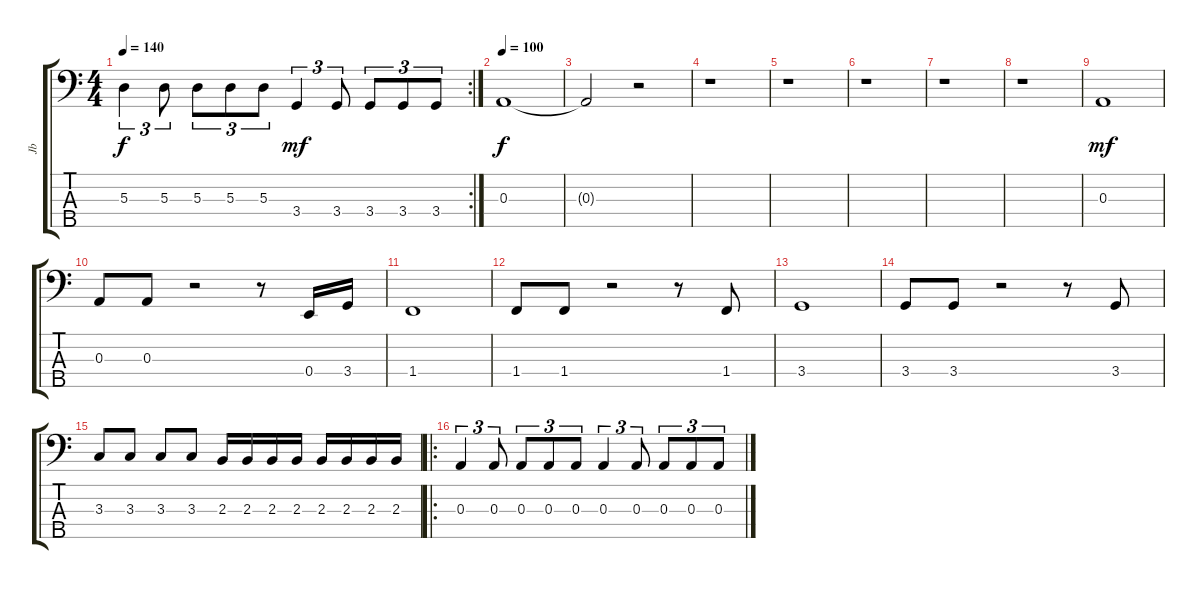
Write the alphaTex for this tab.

\track ("Jb" "Jb") {instrument electricbassfinger}
\staff {score tabs}
\tuning (G2 D2 A1 E1 B0) {hide}
\rc 2
\ts (4 4)
\tempo 140
\clef f4
\ks c
5.3.4{tu (3 2) dy f} 5.3.8{tu (3 2)} 5.3.8{tu (3 2)} 5.3.8{tu (3 2)} 5.3.8{tu (3 2)} 3.4.4{tu (3 2) dy mf} 3.4.8{tu (3 2)} 3.4.8{tu (3 2)} 3.4.8{tu (3 2)} 3.4.8{tu (3 2)} |
\tempo 100
0.3.1{dy f} |
0.3{t}.2 r.2 |
r.1 |
r.1 |
r.1 |
r.1 |
r.1 |
0.3.1{dy mf} |
0.3.8 0.3.8 r.2 r.8 0.4.16 3.4.16 |
1.4.1 |
1.4.8 1.4.8 r.2 r.8 1.4.8 |
3.4.1 |
3.4.8 3.4.8 r.2 r.8 3.4.8 |
3.3.8 3.3.8 3.3.8 3.3.8 2.3.16 2.3.16 2.3.16 2.3.16 2.3.16 2.3.16 2.3.16 2.3.16 |
\ro
0.3.4{tu (3 2)} 0.3.8{tu (3 2)} 0.3.8{tu (3 2)} 0.3.8{tu (3 2)} 0.3.8{tu (3 2)} 0.3.4{tu (3 2)} 0.3.8{tu (3 2)} 0.3.8{tu (3 2)} 0.3.8{tu (3 2)} 0.3.8{tu (3 2)}
